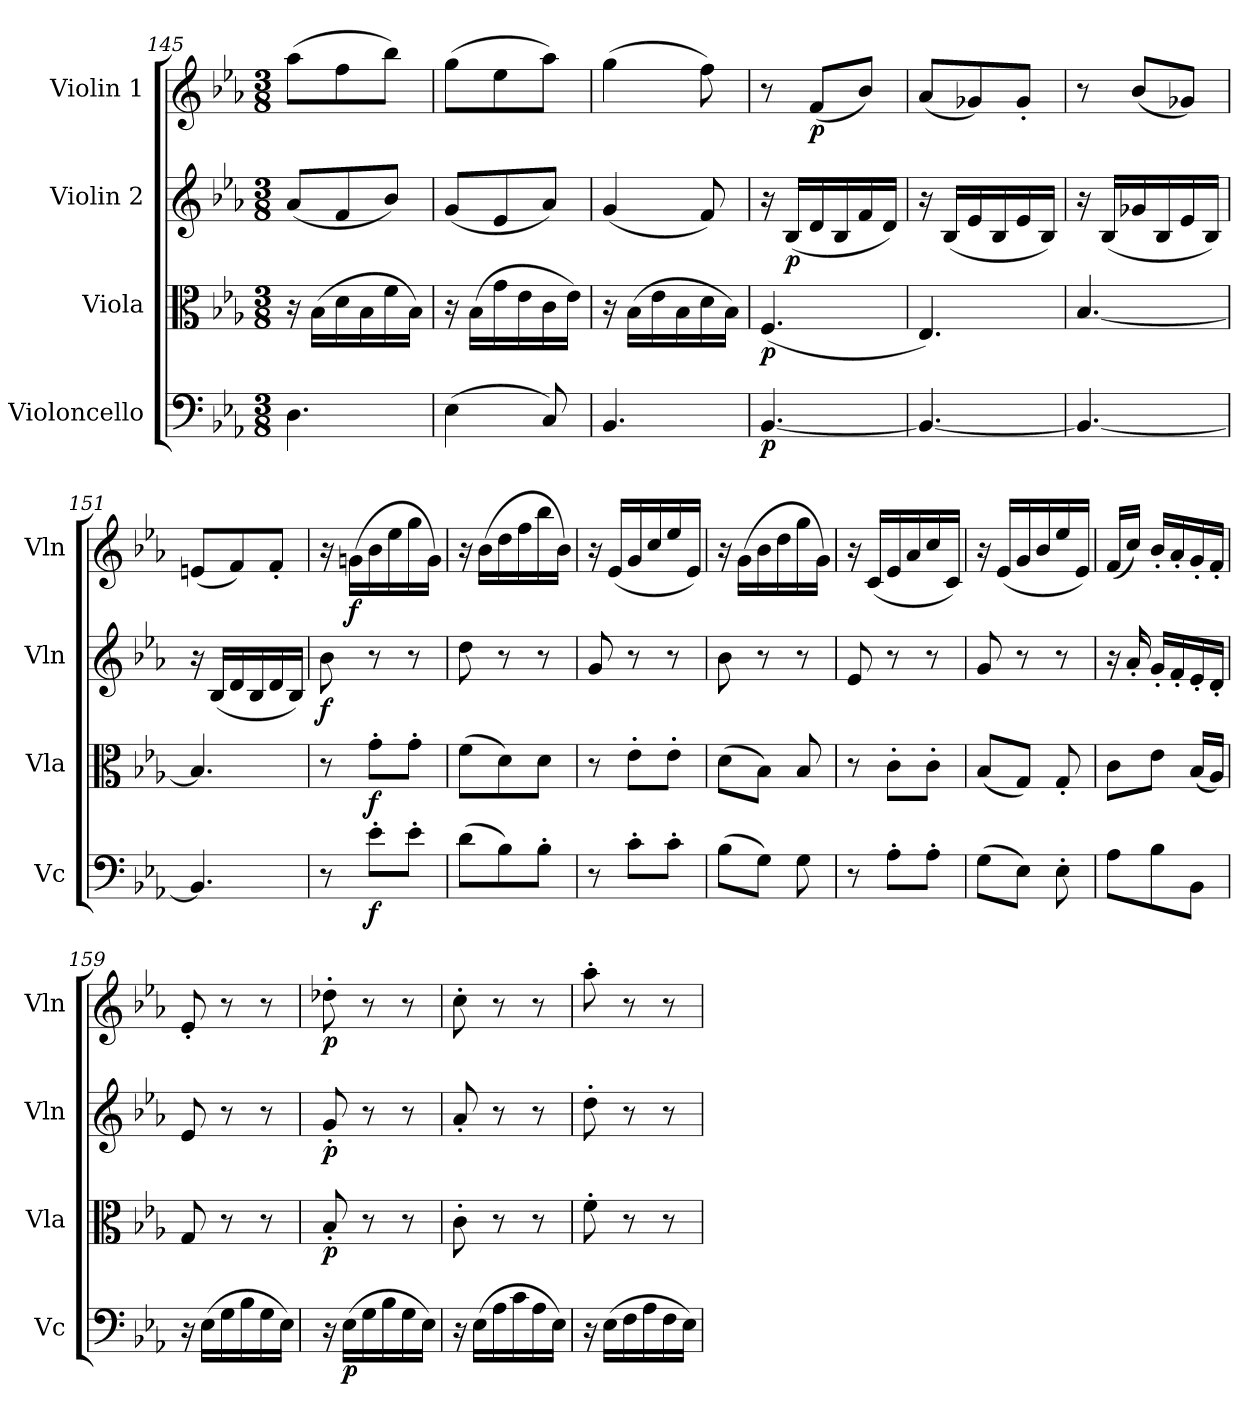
**kern	**dynam	**kern	**dynam	**kern	**dynam	**kern	**dynam
*part4	*part4	*part3	*part3	*part2	*part2	*part1	*part1
*staff4	*staff4	*staff3	*staff3	*staff2	*staff2	*staff1	*staff1
*I"Violoncello	*	*I"Viola	*	*I"Violin 2	*	*I"Violin 1	*
*I'Vc	*	*I'Vla	*	*I'Vln	*	*I'Vln	*
*clefF4	*	*clefC3	*	*clefG2	*	*clefG2	*
*k[b-e-a-]	*	*k[b-e-a-]	*	*k[b-e-a-]	*	*k[b-e-a-]	*
*M3/8	*	*M3/8	*	*M3/8	*	*M3/8	*
=145	=145	=145	=145	=145	=145	=145	=145
4.D\	.	16r	.	(<8a-/L	.	(>8aa-\L	.
.	.	(>16B-\LL	.	.	.	.	.
.	.	16d\	.	8f/	.	8ff\	.
.	.	16B-\	.	.	.	.	.
.	.	16f\	.	8b-/J)	.	8bb-\J)	.
.	.	16B-\JJ)	.	.	.	.	.
!!LO:LB:g=z
=146	=146	=146	=146	=146	=146	=146	=146
(>4E-\	.	16r	.	(<8g/L	.	(>8gg\L	.
.	.	(>16B-\LL	.	.	.	.	.
.	.	16g\	.	8e-/	.	8ee-\	.
.	.	16e-\	.	.	.	.	.
8C/)	.	16c\	.	8a-/J)	.	8aa-\J)	.
.	.	16e-\JJ)	.	.	.	.	.
=147	=147	=147	=147	=147	=147	=147	=147
4.BB-/	.	16r	.	(<4g/	.	(>4gg\	.
.	.	(>16B-\LL	.	.	.	.	.
.	.	16e-\	.	.	.	.	.
.	.	16B-\	.	.	.	.	.
.	.	16d\	.	8f/)	.	8ff\)	.
.	.	16B-\JJ)	.	.	.	.	.
=148	=148	=148	=148	=148	=148	=148	=148
!	!LO:DY:b	!	!LO:DY:b	!	!	!	!
[4.BB-/	p	(<4.F/	p	16r	.	8r	.
!	!	!	!	!	!LO:DY:b	!	!
.	.	.	.	(<16B-/LL	p	.	.
!	!	!	!	!	!	!	!LO:DY:b
.	.	.	.	16d/	.	(<8f/L	p
.	.	.	.	16B-/	.	.	.
.	.	.	.	16f/	.	8b-/J)	.
.	.	.	.	16d/JJ)	.	.	.
=149	=149	=149	=149	=149	=149	=149	=149
4.BB-/_	.	4.E-/)	.	16r	.	(<8a-/L	.
.	.	.	.	(<16B-/LL	.	.	.
.	.	.	.	16e-/	.	8g-X/)	.
.	.	.	.	16B-/	.	.	.
.	.	.	.	16e-/	.	8g-'/J	.
.	.	.	.	16B-/JJ)	.	.	.
=150	=150	=150	=150	=150	=150	=150	=150
4.BB-/_	.	[4.B-/	.	16r	.	8r	.
.	.	.	.	(<16B-/LL	.	.	.
.	.	.	.	16g-X/	.	(<8b-/L	.
.	.	.	.	16B-/	.	.	.
.	.	.	.	16e-/	.	8g-X/J)	.
.	.	.	.	16B-/JJ)	.	.	.
=151	=151	=151	=151	=151	=151	=151	=151
4.BB-/]	.	4.B-/]	.	16r	.	(<8en/L	.
.	.	.	.	(<16B-/LL	.	.	.
.	.	.	.	16d/	.	8f/)	.
.	.	.	.	16B-/	.	.	.
.	.	.	.	16d/	.	8f'/J	.
.	.	.	.	16B-/JJ)	.	.	.
=152	=152	=152	=152	=152	=152	=152	=152
!	!	!	!	!	!LO:DY:b	!	!
8r	.	8r	.	8b-\	f	16r	.
!	!	!	!	!	!	!	!LO:DY:b
.	.	.	.	.	.	(>16gn\LL	f
!	!LO:DY:b	!	!LO:DY:b	!	!	!	!
8e-'\L	f	8g'\L	f	8r	.	16b-\	.
.	.	.	.	.	.	16ee-\	.
8e-'\J	.	8g'\J	.	8r	.	16gg\	.
.	.	.	.	.	.	16g\JJ)	.
=153	=153	=153	=153	=153	=153	=153	=153
(>8d\L	.	(>8f\L	.	8dd\	.	16r	.
.	.	.	.	.	.	(>16b-\LL	.
8B-\)	.	8d\)	.	8r	.	16dd\	.
.	.	.	.	.	.	16ff\	.
8B-'\J	.	8d\J	.	8r	.	16bb-\	.
.	.	.	.	.	.	16b-\JJ)	.
=154	=154	=154	=154	=154	=154	=154	=154
8r	.	8r	.	8g/	.	16r	.
.	.	.	.	.	.	(<16e-/LL	.
8c'\L	.	8e-'\L	.	8r	.	16g/	.
.	.	.	.	.	.	16cc/	.
8c'\J	.	8e-'\J	.	8r	.	16ee-/	.
.	.	.	.	.	.	16e-/JJ)	.
=155	=155	=155	=155	=155	=155	=155	=155
(>8B-\L	.	(>8d\L	.	8b-\	.	16r	.
.	.	.	.	.	.	(>16g\LL	.
8G\J)	.	8B-\J)	.	8r	.	16b-\	.
.	.	.	.	.	.	16dd\	.
8G\	.	8B-/	.	8r	.	16gg\	.
.	.	.	.	.	.	16g\JJ)	.
!!LO:LB:g=z
=156	=156	=156	=156	=156	=156	=156	=156
8r	.	8r	.	8e-/	.	16r	.
.	.	.	.	.	.	(<16c/LL	.
8A-'\L	.	8c'\L	.	8r	.	16e-/	.
.	.	.	.	.	.	16a-/	.
8A-'\J	.	8c'\J	.	8r	.	16cc/	.
.	.	.	.	.	.	16c/JJ)	.
=157	=157	=157	=157	=157	=157	=157	=157
(>8G\L	.	(<8B-/L	.	8g/	.	16r	.
.	.	.	.	.	.	(<16e-/LL	.
8E-\J)	.	8G/J)	.	8r	.	16g/	.
.	.	.	.	.	.	16b-/	.
8E-'\	.	8G'/	.	8r	.	16ee-/	.
.	.	.	.	.	.	16e-/JJ)	.
=158	=158	=158	=158	=158	=158	=158	=158
8A-\L	.	8c\L	.	16r	.	(<16f/LL	.
.	.	.	.	16a-'/	.	16cc/JJ)	.
8B-\	.	8e-\J	.	16g'/LL	.	16b-'/LL	.
.	.	.	.	16f'/	.	16a-'/	.
8BB-\J	.	(<16B-/LL	.	16e-'/	.	16g'/	.
.	.	16A-/JJ)	.	16d'/JJ	.	16f'/JJ	.
=159	=159	=159	=159	=159	=159	=159	=159
16r	.	8G/	.	8e-/	.	8e-'/	.
(>16E-\LL	.	.	.	.	.	.	.
16G\	.	8r	.	8r	.	8r	.
16B-\	.	.	.	.	.	.	.
16G\	.	8r	.	8r	.	8r	.
16E-\JJ)	.	.	.	.	.	.	.
=160	=160	=160	=160	=160	=160	=160	=160
!	!	!	!LO:DY:b	!	!LO:DY:b	!	!LO:DY:b
16r	.	8B-'/	p	8g'/	p	8dd-X'\	p
!	!LO:DY:b	!	!	!	!	!	!
(>16E-\LL	p	.	.	.	.	.	.
16G\	.	8r	.	8r	.	8r	.
16B-\	.	.	.	.	.	.	.
16G\	.	8r	.	8r	.	8r	.
16E-\JJ)	.	.	.	.	.	.	.
=161	=161	=161	=161	=161	=161	=161	=161
16r	.	8c'\	.	8a-'/	.	8cc'\	.
(>16E-\LL	.	.	.	.	.	.	.
16A-\	.	8r	.	8r	.	8r	.
16c\	.	.	.	.	.	.	.
16A-\	.	8r	.	8r	.	8r	.
16E-\JJ)	.	.	.	.	.	.	.
=162	=162	=162	=162	=162	=162	=162	=162
16r	.	8f'\	.	8dd'\	.	8aa-'\	.
(>16E-\LL	.	.	.	.	.	.	.
16F\	.	8r	.	8r	.	8r	.
16A-\	.	.	.	.	.	.	.
16F\	.	8r	.	8r	.	8r	.
16E-\JJ)	.	.	.	.	.	.	.
=	=	=	=	=	=	=	=
*-	*-	*-	*-	*-	*-	*-	*-
